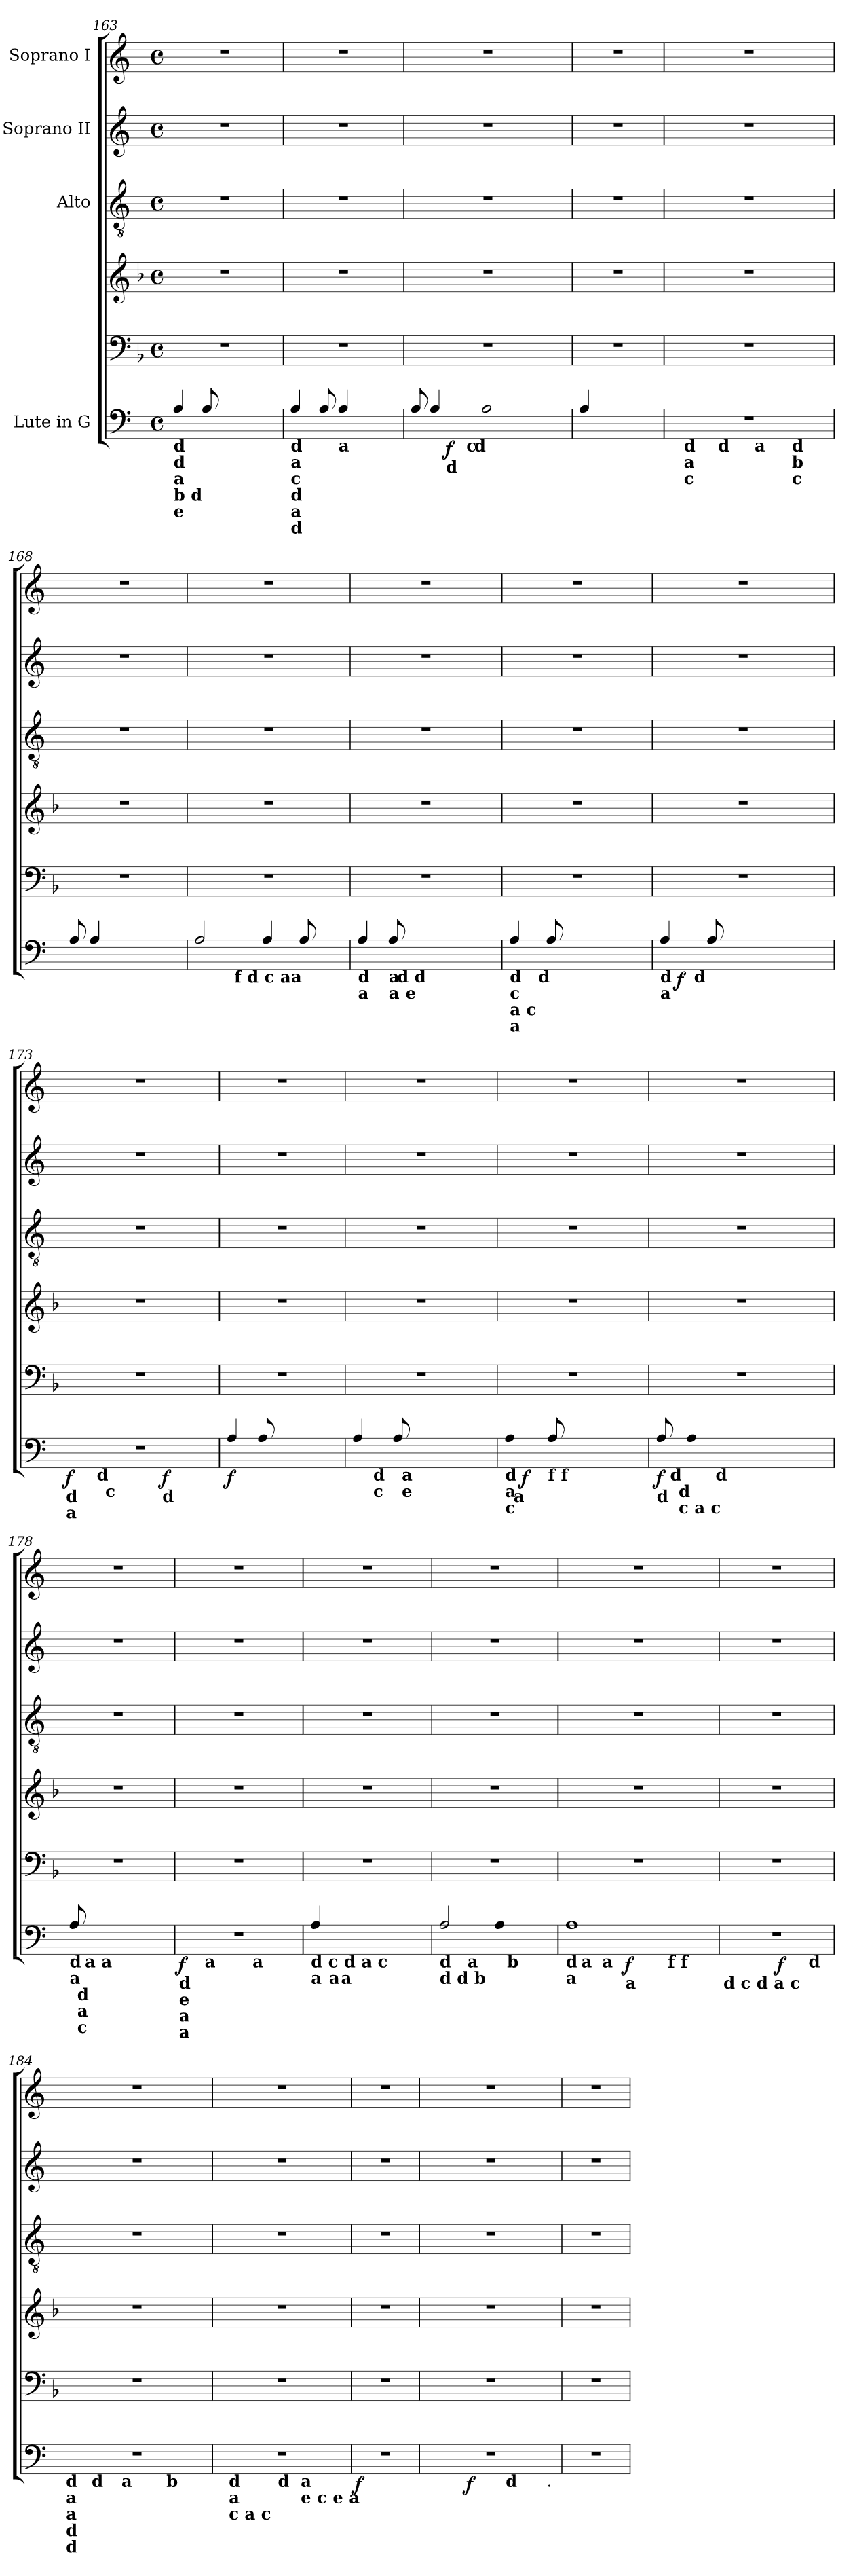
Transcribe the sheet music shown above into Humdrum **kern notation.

**kern	**dynam	**kern	**kern	**kern	**kern	**kern
*part6	*part6	*part5	*part4	*part3	*part2	*part1
*staff6	*staff6	*staff5	*staff4	*staff3	*staff2	*staff1
*I"Lute in G	*	*	*	*I"Alto	*I"Soprano II	*I"Soprano I
*	*	*clefF4	*clefG2	*clefGv2	*clefG2	*clefG2
*ITrd7c12	*	*	*	*	*	*
*k[]	*	*k[b-]	*k[b-]	*k[]	*k[]	*k[]
*C:	*	*F:	*F:	*C:	*C:	*C:
*M4/4	*	*M4/4	*M4/4	*M4/4	*M4/4	*M4/4
*met(c)	*	*met(c)	*met(c)	*met(c)	*met(c)	*met(c)
=163	=163	=163	=163	=163	=163	=163
!LO:TX:b:B:t=d	!	!	!	!	!	!
!LO:TX:b:B:t=d	!	!	!	!	!	!
!LO:TX:b:B:t=a	!	!	!	!	!	!
!LO:TX:b:B:t=b d	!	!	!	!	!	!
!LO:TX:b:B:t=e	!	!	!	!	!	!
4AA/	.	1r	1r	1r	1r	1r
8AA/	.	.	.	.	.	.
2ryy	.	.	.	.	.	.
8ryy	.	.	.	.	.	.
!!LO:LB:g=z
=164	=164	=164	=164	=164	=164	=164
!LO:TX:b:B:t=d	!	!	!	!	!	!
!LO:TX:b:B:t=a	!	!	!	!	!	!
!LO:TX:b:B:t=c	!	!	!	!	!	!
!LO:TX:b:B:t=d	!	!	!	!	!	!
!LO:TX:b:B:t=a	!	!	!	!	!	!
!LO:TX:b:B:t=d	!	!	!	!	!	!
4AA/	.	1r	1r	1r	1r	1r
8AA/	.	.	.	.	.	.
!LO:TX:b:B:t=a	!	!	!	!	!	!
4AA/	.	.	.	.	.	.
4.ryy	.	.	.	.	.	.
=165	=165	=165	=165	=165	=165	=165
*^	*	*	*	*	*	*
!LO:TX:b:B:t=d	!	!	!	!	!	!	!
!LO:TX:b:B:t=e	!	!	!	!	!	!	!
!LO:TX:b:B:t=f d c a	!	!	!	!	!	!	!
*^	*^	*	*	*	*	*	*
8AA/	8..ryy	4ryy	4ryy	.	1r	1r	1r	1r	1r
4AA/	.	.	.	.	.	.	.	.	.
!	!LO:TX:b:B:t=d	!	!	!	!	!	!	!	!
!	!	!	!	!LO:DY:b	!	!	!	!	!
.	2ryy	.	.	f	.	.	.	.	.
.	.	16ryy	16.ryy	.	.	.	.	.	.
!	!	!LO:TX:b:B:t=c	!	!	!	!	!	!	!
.	.	2ryy	.	.	.	.	.	.	.
!	!	!	!LO:TX:b:B:t=d	!	!	!	!	!	!
.	.	.	2ryy	.	.	.	.	.	.
2AA/	.	.	.	.	.	.	.	.	.
.	4ryy	.	.	.	.	.	.	.	.
.	.	8.ryy	.	.	.	.	.	.	.
.	.	.	8ryy	.	.	.	.	.	.
8ryy	.	.	.	.	.	.	.	.	.
.	32ryy	.	32ryy	.	.	.	.	.	.
=166	=166	=166	=166	=166	=166	=166	=166	=166	=166
!LO:TX:b:B:t=b	!	!	!	!	!	!	!	!	!
!LO:TX:b:B:t=a	!	!	!	!	!	!	!	!	!
!LO:TX:b:B:t=a	!	!	!	!	!	!	!	!	!
!LO:TX:b:B:t=d	!	!	!	!	!	!	!	!	!
!LO:TX:b:B:t=a	!	!	!	!	!	!	!	!	!
!LO:TX:b:B:t=c	!	!	!	!	!	!	!	!	!
!LO:TX:b:B:t=d	!	!	!	!	!	!	!	!	!
*v	*v	*v	*v	*	*	*	*	*	*
4AA/	.	1r	1r	1r	1r	1r
2.ryy	.	.	.	.	.	.
=167	=167	=167	=167	=167	=167	=167
*^	*	*	*	*	*	*
*	*^	*	*	*	*	*	*
*	*	*^	*	*	*	*	*	*
*	*	*	*^	*	*	*	*	*	*
1r	16.ryy	4ryy	2ryy	2ryy	.	1r	1r	1r	1r	1r
!	!LO:TX:b:B:t=d	!	!	!	!	!	!	!	!	!
!	!LO:TX:b:B:t=a	!	!	!	!	!	!	!	!	!
!	!LO:TX:b:B:t=c	!	!	!	!	!	!	!	!	!
.	2ryy	.	.	.	.	.	.	.	.	.
.	.	16ryy	.	.	.	.	.	.	.	.
!	!	!LO:TX:b:B:t=d	!	!	!	!	!	!	!	!
.	.	2ryy	.	.	.	.	.	.	.	.
.	.	.	16ryy	4ryy	.	.	.	.	.	.
!	!	!	!LO:TX:b:B:t=a	!	!	!	!	!	!	!
.	.	.	4..ryy	.	.	.	.	.	.	.
.	4ryy	.	.	.	.	.	.	.	.	.
.	.	.	.	32ryy	.	.	.	.	.	.
!	!	!	!	!LO:TX:b:B:t=d	!	!	!	!	!	!
!	!	!	!	!LO:TX:b:B:t=b	!	!	!	!	!	!
!	!	!	!	!LO:TX:b:B:t=c	!	!	!	!	!	!
.	.	.	.	8..ryy	.	.	.	.	.	.
.	.	8.ryy	.	.	.	.	.	.	.	.
.	8ryy	.	.	.	.	.	.	.	.	.
.	32ryy	.	.	.	.	.	.	.	.	.
=168	=168	=168	=168	=168	=168	=168	=168	=168	=168	=168
!LO:TX:b:B:t=a	!	!	!	!	!	!	!	!	!	!
!LO:TX:b:B:t=e	!	!	!	!	!	!	!	!	!	!
!LO:TX:b:B:t=d	!	!	!	!	!	!	!	!	!	!
!LO:TX:b:B:t=a	!	!	!	!	!	!	!	!	!	!
!LO:TX:b:B:t=c	!	!	!	!	!	!	!	!	!	!
!LO:TX:b:B:t=d	!	!	!	!	!	!	!	!	!	!
!LO:TX:b:B:t=b d	!	!	!	!	!	!	!	!	!	!
!LO:TX:b:B:t=a	!	!	!	!	!	!	!	!	!	!
*v	*v	*v	*v	*v	*	*	*	*	*	*
8AA/	.	1r	1r	1r	1r	1r
4AA/	.	.	.	.	.	.
2ryy	.	.	.	.	.	.
8ryy	.	.	.	.	.	.
=169	=169	=169	=169	=169	=169	=169
!LO:TX:b:B:t=d	!	!	!	!	!	!
!LO:TX:b:B:t=a	!	!	!	!	!	!
!LO:TX:b:B:t=c	!	!	!	!	!	!
!LO:TX:b:B:t=d	!	!	!	!	!	!
*^	*	*	*	*	*	*
*	*^	*	*	*	*	*	*
2AA/	4ryy	2ryy	.	1r	1r	1r	1r	1r
.	32ryy	.	.	.	.	.	.	.
!	!LO:TX:b:B:t=f d c a	!	!	!	!	!	!	!
.	2ryy	.	.	.	.	.	.	.
4AA/	.	8..ryy	.	.	.	.	.	.
!	!	!LO:TX:b:B:t=a	!	!	!	!	!	!
.	.	4ryy	.	.	.	.	.	.
8AA/	.	.	.	.	.	.	.	.
.	8..ryy	.	.	.	.	.	.	.
8ryy	.	.	.	.	.	.	.	.
.	.	32ryy	.	.	.	.	.	.
!!LO:LB:g=z
=170	=170	=170	=170	=170	=170	=170	=170	=170
!LO:TX:b:B:t=d	!	!	!	!	!	!	!	!
!LO:TX:b:B:t=a	!	!	!	!	!	!	!	!
4AA/	4ryy	4ryy	.	1r	1r	1r	1r	1r
!LO:TX:b:B:t=a	!	!	!	!	!	!	!	!
!LO:TX:b:B:t=a	!	!	!	!	!	!	!	!
8AA/	32ryy	16ryy	.	.	.	.	.	.
!	!LO:TX:b:B:t=d d	!	!	!	!	!	!	!
.	2ryy	.	.	.	.	.	.	.
!	!	!LO:TX:b:B:t=e	!	!	!	!	!	!
.	.	2ryy	.	.	.	.	.	.
2ryy	.	.	.	.	.	.	.	.
.	8..ryy	.	.	.	.	.	.	.
.	.	8.ryy	.	.	.	.	.	.
8ryy	.	.	.	.	.	.	.	.
=171	=171	=171	=171	=171	=171	=171	=171	=171
!LO:TX:b:B:t=d	!	!	!	!	!	!	!	!
!LO:TX:b:B:t=c	!	!	!	!	!	!	!	!
!LO:TX:b:B:t=a c	!	!	!	!	!	!	!	!
!LO:TX:b:B:t=a	!	!	!	!	!	!	!	!
*	*v	*v	*	*	*	*	*	*
4AA/	8..ryy	.	1r	1r	1r	1r	1r
!	!LO:TX:b:B:t=d	!	!	!	!	!	!
.	2ryy	.	.	.	.	.	.
8AA/	.	.	.	.	.	.	.
2ryy	.	.	.	.	.	.	.
.	4ryy	.	.	.	.	.	.
8ryy	.	.	.	.	.	.	.
.	32ryy	.	.	.	.	.	.
=172	=172	=172	=172	=172	=172	=172	=172
!LO:TX:b:B:t=d	!	!	!	!	!	!	!
!LO:TX:b:B:t=a	!	!	!	!	!	!	!
*	*^	*	*	*	*	*	*
4AA/	16.ryy	8.ryy	.	1r	1r	1r	1r	1r
!	!	!	!LO:DY:b	!	!	!	!	!
.	2ryy	.	f	.	.	.	.	.
!	!	!LO:TX:b:B:t=d	!	!	!	!	!	!
.	.	2ryy	.	.	.	.	.	.
8AA/	.	.	.	.	.	.	.	.
2ryy	.	.	.	.	.	.	.	.
.	4ryy	.	.	.	.	.	.	.
.	.	4ryy	.	.	.	.	.	.
.	8ryy	.	.	.	.	.	.	.
8ryy	.	.	.	.	.	.	.	.
.	.	16ryy	.	.	.	.	.	.
.	32ryy	.	.	.	.	.	.	.
=173	=173	=173	=173	=173	=173	=173	=173	=173
!LO:TX:b:B:t=d	!	!	!	!	!	!	!	!
!LO:TX:b:B:t=a	!	!	!	!	!	!	!	!
!	!	!	!LO:DY:b	!	!	!	!	!
*	*	*^	*	*	*	*	*	*
1r	2ryy	4ryy	4ryy	f	1r	1r	1r	1r	1r
!	!	!LO:TX:b:B:t=d	!	!	!	!	!	!	!
.	.	2.ryy	32ryy	.	.	.	.	.	.
!	!	!	!LO:TX:b:B:t=c	!	!	!	!	!	!
.	.	.	2ryy	.	.	.	.	.	.
.	8ryy	.	.	.	.	.	.	.	.
.	32ryy	.	.	.	.	.	.	.	.
!	!LO:TX:b:B:t=d	!	!	!	!	!	!	!	!
!	!	!	!	!LO:DY:b	!	!	!	!	!
.	4ryy	.	.	f	.	.	.	.	.
.	.	.	8..ryy	.	.	.	.	.	.
.	16.ryy	.	.	.	.	.	.	.	.
=174	=174	=174	=174	=174	=174	=174	=174	=174	=174
!LO:TX:b:B:t=h	!	!	!	!	!	!	!	!	!
!LO:TX:b:B:t=c	!	!	!	!	!	!	!	!	!
!LO:TX:b:B:t=a	!	!	!	!	!	!	!	!	!
!LO:TX:b:B:t=a	!	!	!	!	!	!	!	!	!
!LO:TX:b:B:t=d	!	!	!	!	!	!	!	!	!
!	!	!	!	!LO:DY:b	!	!	!	!	!
*v	*v	*v	*v	*	*	*	*	*	*
4AA/	f	1r	1r	1r	1r	1r
8AA/	.	.	.	.	.	.
2ryy	.	.	.	.	.	.
8ryy	.	.	.	.	.	.
=175	=175	=175	=175	=175	=175	=175
!LO:TX:b:B:t=d	!	!	!	!	!	!
!LO:TX:b:B:t=a	!	!	!	!	!	!
!LO:TX:b:B:t=a	!	!	!	!	!	!
*^	*	*	*	*	*	*
*	*^	*	*	*	*	*	*
4AA/	8ryy	4ryy	.	1r	1r	1r	1r	1r
!	!LO:TX:b:B:t=d	!	!	!	!	!	!	!
!	!LO:TX:b:B:t=c	!	!	!	!	!	!	!
.	2..ryy	.	.	.	.	.	.	.
8AA/	.	32ryy	.	.	.	.	.	.
!	!	!LO:TX:b:B:t=a	!	!	!	!	!	!
!	!	!LO:TX:b:B:t=e	!	!	!	!	!	!
.	.	2ryy	.	.	.	.	.	.
2ryy	.	.	.	.	.	.	.	.
.	.	8..ryy	.	.	.	.	.	.
8ryy	.	.	.	.	.	.	.	.
=176	=176	=176	=176	=176	=176	=176	=176	=176
!LO:TX:b:B:t=d	!	!	!	!	!	!	!	!
!LO:TX:b:B:t=a	!	!	!	!	!	!	!	!
!LO:TX:b:B:t=c	!	!	!	!	!	!	!	!
4AA/	16ryy	32ryy	.	1r	1r	1r	1r	1r
!	!	!LO:TX:b:B:t=a	!	!	!	!	!	!
.	.	2ryy	.	.	.	.	.	.
!	!	!	!LO:DY:b	!	!	!	!	!
.	2...ryy	.	f	.	.	.	.	.
!LO:TX:b:B:t=f f	!	!	!	!	!	!	!	!
8AA/	.	.	.	.	.	.	.	.
2ryy	.	.	.	.	.	.	.	.
.	.	4...ryy	.	.	.	.	.	.
8ryy	.	.	.	.	.	.	.	.
!!LO:LB:g=z
=177	=177	=177	=177	=177	=177	=177	=177	=177
!LO:TX:b:B:t=d	!	!	!	!	!	!	!	!
!	!	!	!LO:DY:b	!	!	!	!	!
*	*	*^	*	*	*	*	*	*
8AA/	16ryy	16.ryy	4ryy	f	1r	1r	1r	1r	1r
!	!LO:TX:b:B:t=d	!	!	!	!	!	!	!	!
.	2...ryy	.	.	.	.	.	.	.	.
!	!	!LO:TX:b:B:t=d	!	!	!	!	!	!	!
!	!	!LO:TX:b:B:t=c a c	!	!	!	!	!	!	!
.	.	2ryy	.	.	.	.	.	.	.
4AA/	.	.	.	.	.	.	.	.	.
.	.	.	32ryy	.	.	.	.	.	.
!	!	!	!LO:TX:b:B:t=d	!	!	!	!	!	!
.	.	.	2ryy	.	.	.	.	.	.
2ryy	.	.	.	.	.	.	.	.	.
.	.	4ryy	.	.	.	.	.	.	.
.	.	.	8..ryy	.	.	.	.	.	.
.	.	8ryy	.	.	.	.	.	.	.
8ryy	.	.	.	.	.	.	.	.	.
.	.	32ryy	.	.	.	.	.	.	.
=178	=178	=178	=178	=178	=178	=178	=178	=178	=178
!LO:TX:b:B:t=d	!	!	!	!	!	!	!	!	!
!LO:TX:b:B:t=a	!	!	!	!	!	!	!	!	!
*	*	*v	*v	*	*	*	*	*	*
8AA/	32ryy	16ryy	.	1r	1r	1r	1r	1r
!	!LO:TX:b:B:t=d	!	!	!	!	!	!	!
!	!LO:TX:b:B:t=a	!	!	!	!	!	!	!
!	!LO:TX:b:B:t=c	!	!	!	!	!	!	!
.	2ryy	.	.	.	.	.	.	.
!	!	!LO:TX:b:B:t=a a	!	!	!	!	!	!
.	.	2...ryy	.	.	.	.	.	.
2..ryy	.	.	.	.	.	.	.	.
.	4...ryy	.	.	.	.	.	.	.
=179	=179	=179	=179	=179	=179	=179	=179	=179
!LO:TX:b:B:t=d	!	!	!	!	!	!	!	!
!LO:TX:b:B:t=e	!	!	!	!	!	!	!	!
!LO:TX:b:B:t=a	!	!	!	!	!	!	!	!
!LO:TX:b:B:t=a	!	!	!	!	!	!	!	!
!	!	!	!LO:DY:b	!	!	!	!	!
1r	8..ryy	2ryy	f	1r	1r	1r	1r	1r
!	!LO:TX:b:B:t=a	!	!	!	!	!	!	!
.	2ryy	.	.	.	.	.	.	.
.	.	8ryy	.	.	.	.	.	.
!	!	!LO:TX:b:B:t=a	!	!	!	!	!	!
.	.	4.ryy	.	.	.	.	.	.
.	4ryy	.	.	.	.	.	.	.
.	32ryy	.	.	.	.	.	.	.
=180	=180	=180	=180	=180	=180	=180	=180	=180
!LO:TX:b:B:t=d c d a c	!	!	!	!	!	!	!	!
!LO:TX:b:B:t=a	!	!	!	!	!	!	!	!
4AA/	8ryy	8.ryy	.	1r	1r	1r	1r	1r
!	!LO:TX:b:B:t=a	!	!	!	!	!	!	!
.	2..ryy	.	.	.	.	.	.	.
!	!	!LO:TX:b:B:t=a	!	!	!	!	!	!
.	.	2ryy	.	.	.	.	.	.
2.ryy	.	.	.	.	.	.	.	.
.	.	4ryy	.	.	.	.	.	.
.	.	16ryy	.	.	.	.	.	.
=181	=181	=181	=181	=181	=181	=181	=181	=181
!LO:TX:b:B:t=d	!	!	!	!	!	!	!	!
!LO:TX:b:B:t=d d b	!	!	!	!	!	!	!	!
2AA/	4ryy	2ryy	.	1r	1r	1r	1r	1r
!	!LO:TX:b:B:t=a	!	!	!	!	!	!	!
.	2.ryy	.	.	.	.	.	.	.
4AA/	.	16ryy	.	.	.	.	.	.
!	!	!LO:TX:b:B:t=b	!	!	!	!	!	!
.	.	4..ryy	.	.	.	.	.	.
4ryy	.	.	.	.	.	.	.	.
=182	=182	=182	=182	=182	=182	=182	=182	=182
!LO:TX:b:B:t=d	!	!	!	!	!	!	!	!
!LO:TX:b:B:t=a	!	!	!	!	!	!	!	!
*	*^	*^	*	*	*	*	*	*
*	*	*	*	*	*	*	*	*	*	*
1AA	4..ryy	16.ryy	4ryy	2ryy	.	1r	1r	1r	1r	1r
!	!	!LO:TX:b:B:t=a	!	!	!	!	!	!	!	!
.	.	2ryy	.	.	.	.	.	.	.	.
!	!	!	!LO:TX:b:B:t=a	!	!	!	!	!	!	!
.	.	.	2.ryy	.	.	.	.	.	.	.
!	!LO:TX:b:B:t=a	!	!	!	!	!	!	!	!	!
!	!	!	!	!	!LO:DY:b	!	!	!	!	!
.	2ryy	.	.	.	f	.	.	.	.	.
.	.	.	.	8.ryy	.	.	.	.	.	.
.	.	4ryy	.	.	.	.	.	.	.	.
!	!	!	!	!LO:TX:b:B:t=f f	!	!	!	!	!	!
.	.	.	.	4ryy	.	.	.	.	.	.
.	.	8ryy	.	.	.	.	.	.	.	.
.	16ryy	.	.	16ryy	.	.	.	.	.	.
.	.	32ryy	.	.	.	.	.	.	.	.
!!LO:LB:g=z
=183	=183	=183	=183	=183	=183	=183	=183	=183	=183	=183
!LO:TX:b:B:t=d c d a c	!	!	!	!	!	!	!	!	!	!
*	*	*v	*v	*v	*	*	*	*	*	*
1r	2ryy	2ryy	.	1r	1r	1r	1r	1r
.	16ryy	4ryy	.	.	.	.	.	.
!	!	!	!LO:DY:b	!	!	!	!	!
.	4..ryy	.	f	.	.	.	.	.
.	.	32ryy	.	.	.	.	.	.
!	!	!LO:TX:b:B:t=d	!	!	!	!	!	!
.	.	8..ryy	.	.	.	.	.	.
=184	=184	=184	=184	=184	=184	=184	=184	=184
!LO:TX:b:B:t=d	!	!	!	!	!	!	!	!
!LO:TX:b:B:t=a	!	!	!	!	!	!	!	!
!LO:TX:b:B:t=a	!	!	!	!	!	!	!	!
!LO:TX:b:B:t=d	!	!	!	!	!	!	!	!
!LO:TX:b:B:t=d	!	!	!	!	!	!	!	!
*	*	*^	*	*	*	*	*	*
1r	8ryy	4..ryy	2ryy	.	1r	1r	1r	1r	1r
.	32ryy	.	.	.	.	.	.	.	.
!	!LO:TX:b:B:t=d	!	!	!	!	!	!	!	!
.	2ryy	.	.	.	.	.	.	.	.
!	!	!LO:TX:b:B:t=a	!	!	!	!	!	!	!
.	.	2ryy	.	.	.	.	.	.	.
.	.	.	8..ryy	.	.	.	.	.	.
.	4ryy	.	.	.	.	.	.	.	.
!	!	!	!LO:TX:b:B:t=b	!	!	!	!	!	!
.	.	.	4ryy	.	.	.	.	.	.
.	16.ryy	.	.	.	.	.	.	.	.
.	.	16ryy	.	.	.	.	.	.	.
.	.	.	32ryy	.	.	.	.	.	.
=185	=185	=185	=185	=185	=185	=185	=185	=185	=185
1r	16ryy	4ryy	2ryy	.	1r	1r	1r	1r	1r
!	!LO:TX:b:B:t=d	!	!	!	!	!	!	!	!
!	!LO:TX:b:B:t=a	!	!	!	!	!	!	!	!
!	!LO:TX:b:B:t=c a c	!	!	!	!	!	!	!	!
.	2...ryy	.	.	.	.	.	.	.	.
.	.	8ryy	.	.	.	.	.	.	.
.	.	32ryy	.	.	.	.	.	.	.
!	!	!LO:TX:b:B:t=d	!	!	!	!	!	!	!
.	.	2ryy	.	.	.	.	.	.	.
.	.	.	32ryy	.	.	.	.	.	.
!	!	!	!LO:TX:b:B:t=a	!	!	!	!	!	!
!	!	!	!LO:TX:b:B:t=e c e a	!	!	!	!	!	!
.	.	.	4...ryy	.	.	.	.	.	.
.	.	16.ryy	.	.	.	.	.	.	.
=186	=186	=186	=186	=186	=186	=186	=186	=186	=186
!LO:TX:b:B:t=a	!	!	!	!	!	!	!	!	!
!LO:TX:b:B:t=d	!	!	!	!	!	!	!	!	!
!LO:TX:b:B:t=a	!	!	!	!	!	!	!	!	!
!LO:TX:b:B:t=a	!	!	!	!	!	!	!	!	!
!	!	!	!	!LO:DY:b	!	!	!	!	!
*v	*v	*v	*v	*	*	*	*	*	*
1r	f	1r	1r	1r	1r	1r
=187	=187	=187	=187	=187	=187	=187
*^	*	*	*	*	*	*
!LO:TX:b:B:t=d	!	!	!	!	!	!	!
!LO:TX:b:B:t=a	!	!	!	!	!	!	!
!LO:TX:b:B:t=a	!	!	!	!	!	!	!
*^	*^	*	*	*	*	*	*
1r	4ryy	2ryy	2...ryy	.	1r	1r	1r	1r	1r
.	16.ryy	.	.	.	.	.	.	.	.
!	!	!	!	!LO:DY:b	!	!	!	!	!
.	2ryy	.	.	f	.	.	.	.	.
.	.	8ryy	.	.	.	.	.	.	.
!	!	!LO:TX:b:B:t=d	!	!	!	!	!	!	!
.	.	4.ryy	.	.	.	.	.	.	.
.	8ryy	.	.	.	.	.	.	.	.
!	!	!	!LO:TX:b:t=.	!	!	!	!	!	!
.	.	.	16ryy	.	.	.	.	.	.
.	32ryy	.	.	.	.	.	.	.	.
=188	=188	=188	=188	=188	=188	=188	=188	=188	=188
!LO:TX:b:B:t=d	!	!	!	!	!	!	!	!	!
!LO:TX:b:B:t=a	!	!	!	!	!	!	!	!	!
!LO:TX:b:B:t=a	!	!	!	!	!	!	!	!	!
*v	*v	*v	*v	*	*	*	*	*	*
1r	.	1r	1r	1r	1r	1r
=	=	=	=	=	=	=
*-	*-	*-	*-	*-	*-	*-
